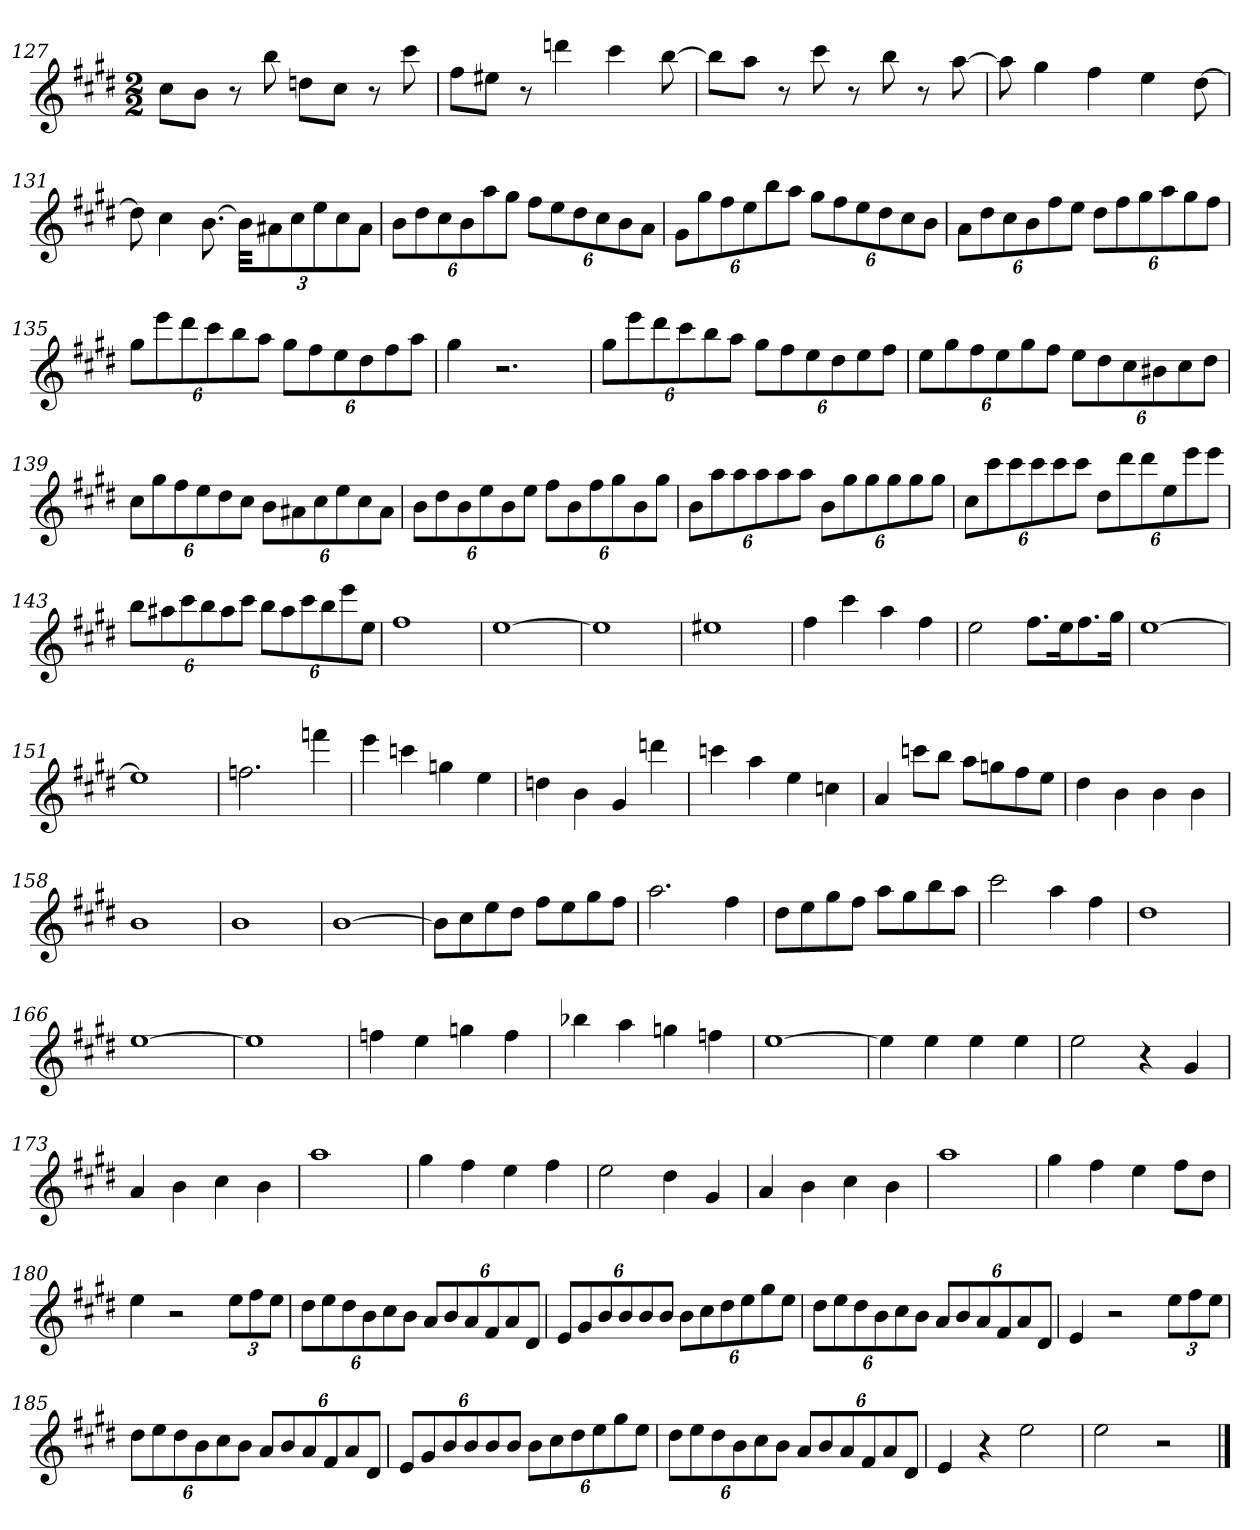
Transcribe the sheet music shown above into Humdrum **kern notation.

**kern
*part1
*staff1
*k[f#c#g#d#]
*E:
*M2/2
=127
8cc#L
8bJ
8r
8bb
8ddnL
8cc#J
8r
8ccc#
=128
8ff#L
8ee#XJ
8r
4dddn
4ccc#
[8bb
=129
8bbL]
8aaJ
8r
8ccc#
8r
8bb
8r
[8aa
=130
8aa]
4gg#
4ff#
4ee
[8dd#
=131
8dd#]
4cc#
[8.b
48bKKL]
12a#X
12cc#
12ee
12cc#
12a#J
=132
12bL
12dd#
12cc#
12b
12aa
12gg#J
12ff#L
12ee
12dd#
12cc#
12b
12aJ
=133
12g#L
12gg#
12ff#
12ee
12bb
12aaJ
12gg#L
12ff#
12ee
12dd#
12cc#
12bJ
=134
12aL
12dd#
12cc#
12b
12ff#
12eeJ
12dd#L
12ff#
12gg#
12aa
12gg#
12ff#J
=135
12gg#L
12eee
12ddd#
12ccc#
12bb
12aaJ
12gg#L
12ff#
12ee
12dd#
12ff#
12aaJ
=136
4gg#
2.r
=137
12gg#L
12eee
12ddd#
12ccc#
12bb
12aaJ
12gg#L
12ff#
12ee
12dd#
12ee
12ff#J
=138
12eeL
12gg#
12ff#
12ee
12gg#
12ff#J
12eeL
12dd#
12cc#
12b#X
12cc#
12dd#J
=139
12cc#L
12gg#
12ff#
12ee
12dd#
12cc#J
12bL
12a#X
12cc#
12ee
12cc#
12a#J
=140
12bL
12dd#
12b
12ee
12b
12eeJ
12ff#L
12b
12ff#
12gg#
12b
12gg#J
=141
12bL
12aa
12aa
12aa
12aa
12aaJ
12bL
12gg#
12gg#
12gg#
12gg#
12gg#J
=142
12cc#L
12ccc#
12ccc#
12ccc#
12ccc#
12ccc#J
12dd#L
12ddd#
12ddd#
12ee
12eee
12eeeJ
=143
12bbL
12aa#X
12ccc#
12bb
12aa#
12ccc#J
12bbL
12aa#
12ccc#
12bb
12eee
12eeJ
=144
1ff#
=145
[1ee
=146
1ee]
=147
1ee#X
=148
4ff#
4ccc#
4aa
4ff#
=149
2ee
8.ff#L
16eeK
8.ff#
16gg#Jk
=150
[1ee
=151
1ee]
=152
2.ffn
4fffn
=153
4eee
4cccn
4ggn
4ee
=154
4ddn
4b
4g#
4dddn
=155
4cccn
4aa
4ee
4ccn
=156
4a
8cccnL
8bbJ
8aaL
8ggn
8ff#
8eeJ
=157
4dd#
4b
4b
4b
=158
1b
=159
1b
=160
[1b
=161
8bL]
8cc#
8ee
8dd#J
8ff#L
8ee
8gg#
8ff#J
=162
2.aa
4ff#
=163
8dd#L
8ee
8gg#
8ff#J
8aaL
8gg#
8bb
8aaJ
=164
2ccc#
4aa
4ff#
=165
1dd#
=166
[1ee
=167
1ee]
=168
4ffn
4ee
4ggn
4ff
=169
4bb-X
4aa
4ggn
4ffn
=170
[1ee
=171
4ee]
4ee
4ee
4ee
=172
2ee
4r
4g#
=173
4a
4b
4cc#
4b
=174
1aa
=175
4gg#
4ff#
4ee
4ff#
=176
2ee
4dd#
4g#
=177
4a
4b
4cc#
4b
=178
1aa
=179
4gg#
4ff#
4ee
8ff#L
8dd#J
=180
4ee
2r
12eeL
12ff#
12eeJ
=181
12dd#L
12ee
12dd#
12b
12cc#
12bJ
12aL
12b
12a
12f#
12a
12d#J
=182
12eL
12g#
12b
12b
12b
12bJ
12bL
12cc#
12dd#
12ee
12gg#
12eeJ
=183
12dd#L
12ee
12dd#
12b
12cc#
12bJ
12aL
12b
12a
12f#
12a
12d#J
=184
4e
2r
12eeL
12ff#
12eeJ
=185
12dd#L
12ee
12dd#
12b
12cc#
12bJ
12aL
12b
12a
12f#
12a
12d#J
=186
12eL
12g#
12b
12b
12b
12bJ
12bL
12cc#
12dd#
12ee
12gg#
12eeJ
=187
12dd#L
12ee
12dd#
12b
12cc#
12bJ
12aL
12b
12a
12f#
12a
12d#J
=188
4e
4r
2ee
=189
2ee
2r
==
*-
